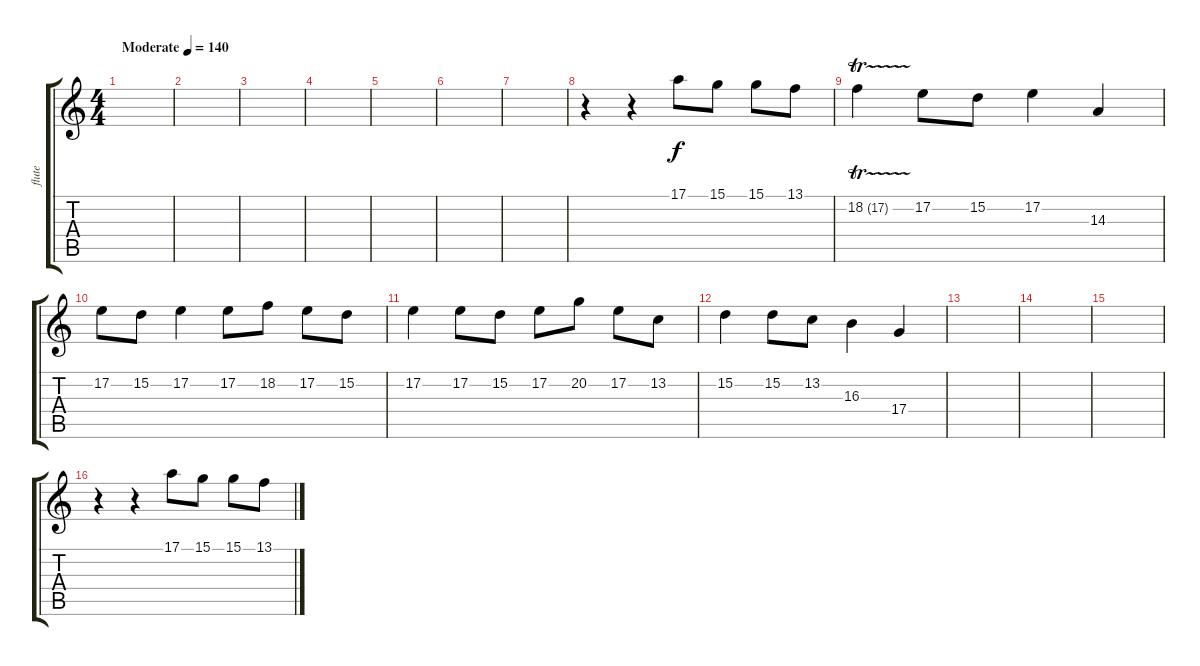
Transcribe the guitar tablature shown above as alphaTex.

\track ("flute" "flute") {instrument recorder}
\staff {score tabs}
\tuning (E4 B3 G3 D3 A2 E2) {hide}
\ts (4 4)
\tempo (140 "Moderate")
\clef g2
\ks c
|
|
|
|
|
|
|
r.4 r.4 17.1.8 15.1.8 15.1.8 13.1.8 |
18.2{tr (17 16)}.4 17.2.8 15.2.8 17.2.4 14.3.4 |
17.2.8 15.2.8 17.2.4 17.2.8 18.2.8 17.2.8 15.2.8 |
17.2.4 17.2.8 15.2.8 17.2.8 20.2.8 17.2.8 13.2.8 |
15.2.4 15.2.8 13.2.8 16.3.4 17.4.4 |
|
|
|
r.4 r.4 17.1.8 15.1.8 15.1.8 13.1.8
